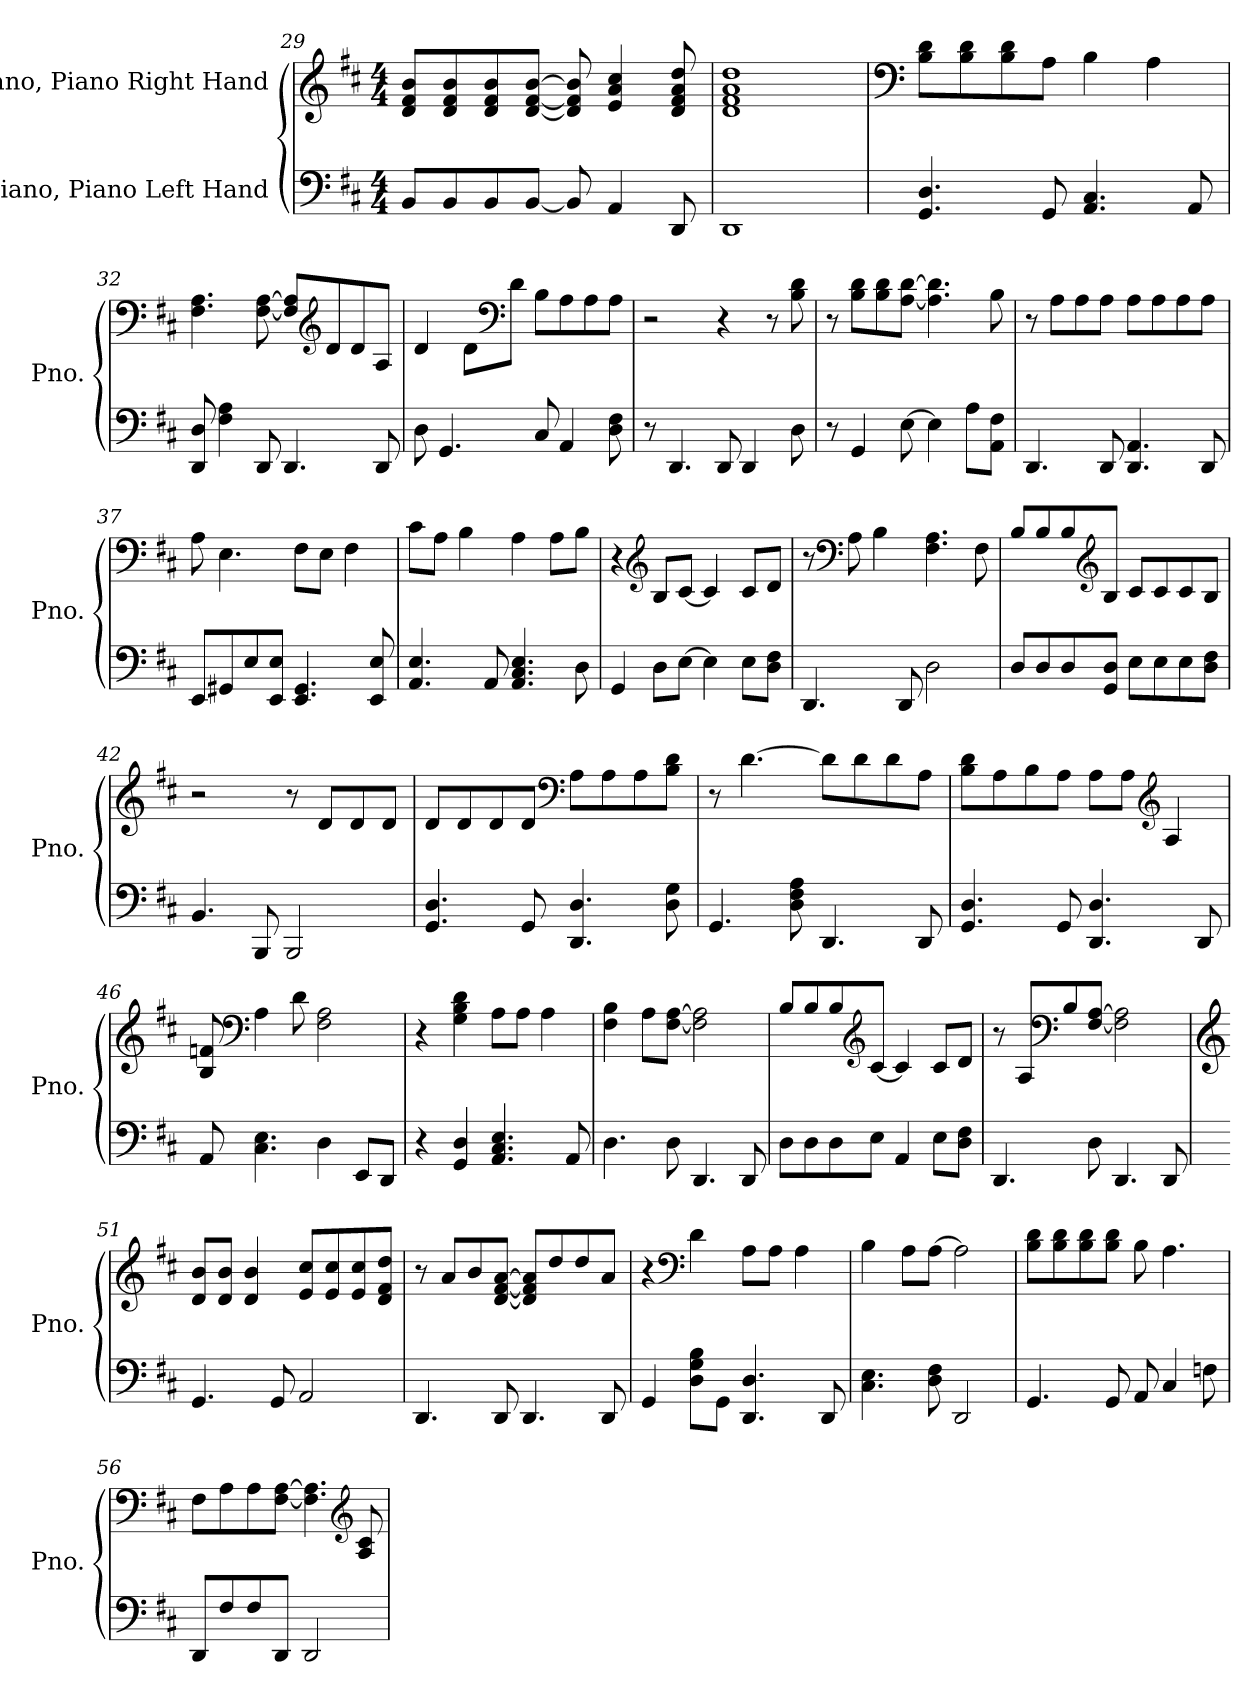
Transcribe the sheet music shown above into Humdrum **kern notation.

**kern	**kern
*part2	*part1
*staff2	*staff1
*I"Piano, Piano Left Hand	*I"Piano, Piano Right Hand
*I'Pno.	*I'Pno.
*clefF4	*clefG2
*k[f#c#]	*k[f#c#]
*M4/4	*M4/4
=29	=29
8BB/L	8d/ 8f#/ 8b/L
8BB/	8d/ 8f#/ 8b/
8BB/	8d/ 8f#/ 8b/
[8BB/J	[8d/ [8f#/ [8b/J
8BB/]	8d/] 8f#/] 8b/]
4AA/	4e/ 4a/ 4cc#/
8DD/	8d/ 8f#/ 8a/ 8dd/
=30	=30
1DD	1d 1f# 1a 1dd
!!LO:LB:g=z
=31	=31
*	*clefF4
4.GG/ 4.D/	8B\ 8d\L
.	8B\ 8d\
.	8B\ 8d\
8GG/	8A\J
4.AA/ 4.C#/	4B\
.	4A\
8AA/	.
=32	=32
8DD/ 8D/	4.F#\ 4.A\
4F#\ 4A\	.
8DD/	[8F#\ [8A\
4.DD/	8F#/] 8A/]L
*	*clefG2
.	8d/
.	8d/
8DD/	8A/J
=33	=33
8D\	4d/
4.GG/	.
.	8d\L
*	*clefF4
.	8d\J
8C#/	8B\L
4AA/	8A\
.	8A\
8D\ 8F#\	8A\J
=34	=34
8r	2r
4.DD/	.
8DD/	4r
4DD/	.
.	8r
8D\	8B\ 8d\
!!LO:LB:g=z
=35	=35
8r	8r
4GG/	8B\ 8d\L
.	8B\ 8d\
[8E\	[8A\ [8d\J
4E\]	4.A\] 4.d\]
8A\L	.
8AA\ 8F#\J	8B\
=36	=36
4.DD/	8r
.	8A\L
.	8A\
8DD/	8A\J
4.DD/ 4.AA/	8A\L
.	8A\
.	8A\
8DD/	8A\J
=37	=37
8EE/L	8A\
8GG#X/	4.E\
8E/	.
8EE/ 8E/J	.
4.EE/ 4.GG#/	8F#\L
.	8E\J
.	4F#\
8EE/ 8E/	.
=38	=38
4.AA/ 4.E/	8c#\L
.	8A\J
.	4B\
8AA/	.
4.AA/ 4.C#/ 4.E/	4A\
.	8A\L
8D\	8B\J
!!LO:LB:g=z
=39	=39
4GG/	4r
*	*clefG2
8D\L	8B/L
[8E\J	[8c#/J
4E\]	4c#/]
8E\L	8c#/L
8D\ 8F#\J	8d/J
=40	=40
4.DD/	8r
*	*clefF4
.	8A\
.	4B\
8DD/	.
2D\	4.F#\ 4.A\
.	8F#\
=41	=41
8D/L	8B/L
8D/	8B/
8D/	8B/
*	*clefG2
8GG/ 8D/J	8B/J
8E\L	8c#/L
8E\	8c#/
8E\	8c#/
8D\ 8F#\J	8B/J
=42	=42
4.BB/	2r
8BBB/	.
2BBB/	8r
.	8d/L
.	8d/
.	8d/J
!!LO:LB:g=z
=43	=43
4.GG/ 4.D/	8d/L
.	8d/
.	8d/
8GG/	8d/J
*	*clefF4
4.DD/ 4.D/	8A\L
.	8A\
.	8A\
8D\ 8G\	8B\ 8d\J
=44	=44
4.GG/	8r
.	[4.d\
8D\ 8F#\ 8A\	.
4.DD/	8d\L]
.	8d\
.	8d\
8DD/	8A\J
=45	=45
4.GG/ 4.D/	8B\ 8d\L
.	8A\
.	8B\
8GG/	8A\J
4.DD/ 4.D/	8A\L
.	8A\J
*	*clefG2
.	4A/
8DD/	.
=46	=46
8AA/	8B/ 8fn/
*	*clefF4
4.C#\ 4.E\	4A\
.	8d\
4D\	2F#\ 2A\
8EE/L	.
8DD/J	.
!!LO:LB:g=z
=47	=47
4r	4r
4GG/ 4D/	4G\ 4B\ 4d\
4.AA/ 4.C#/ 4.E/	8A\L
.	8A\J
.	4A\
8AA/	.
=48	=48
4.D\	4F#\ 4B\
.	8A\L
8D\	[8F#\ [8A\J
4.DD/	2F#\] 2A\]
8DD/	.
=49	=49
8D\L	8B/L
8D\	8B/
8D\	8B/
*	*clefG2
8E\J	[8c#/J
4AA/	4c#/]
8E\L	8c#/L
8D\ 8F#\J	8d/J
=50	=50
4.DD/	8r
.	8A/L
*	*clefF4
.	8B/
8D\	[8F#/ [8A/J
4.DD/	2F#\] 2A\]
8DD/	.
!!LO:PB:g=z
=51	=51
*	*clefG2
4.GG/	8d/ 8b/L
.	8d/ 8b/J
.	4d/ 4b/
8GG/	.
2AA/	8e/ 8cc#/L
.	8e/ 8cc#/
.	8e/ 8cc#/
.	8d/ 8f#/ 8dd/J
=52	=52
4.DD/	8r
.	8a/L
.	8b/
8DD/	[8d/ [8f#/ [8a/J
4.DD/	8d/] 8f#/] 8a/]L
.	8dd/
.	8dd/
8DD/	8a/J
=53	=53
4GG/	4r
*	*clefF4
8D\ 8G\ 8B\L	4d\
8GG\J	.
4.DD/ 4.D/	8A\L
.	8A\J
.	4A\
8DD/	.
=54	=54
4.C#\ 4.E\	4B\
.	8A\L
8D\ 8F#\	[8A\J
2DD/	2A\]
=55	=55
4.GG/	8B\ 8d\L
.	8B\ 8d\
.	8B\ 8d\
8GG/	8B\ 8d\J
8AA/	8B\
4C#/	4.A\
8Fn\	.
!!LO:LB:g=z
=56	=56
8DD/L	8F#\L
8F#/	8A\
8F#/	8A\
8DD/J	[8F#\ [8A\J
2DD/	4.F#\] 4.A\]
*	*clefG2
.	8A/ 8c#/
=	=
*-	*-
